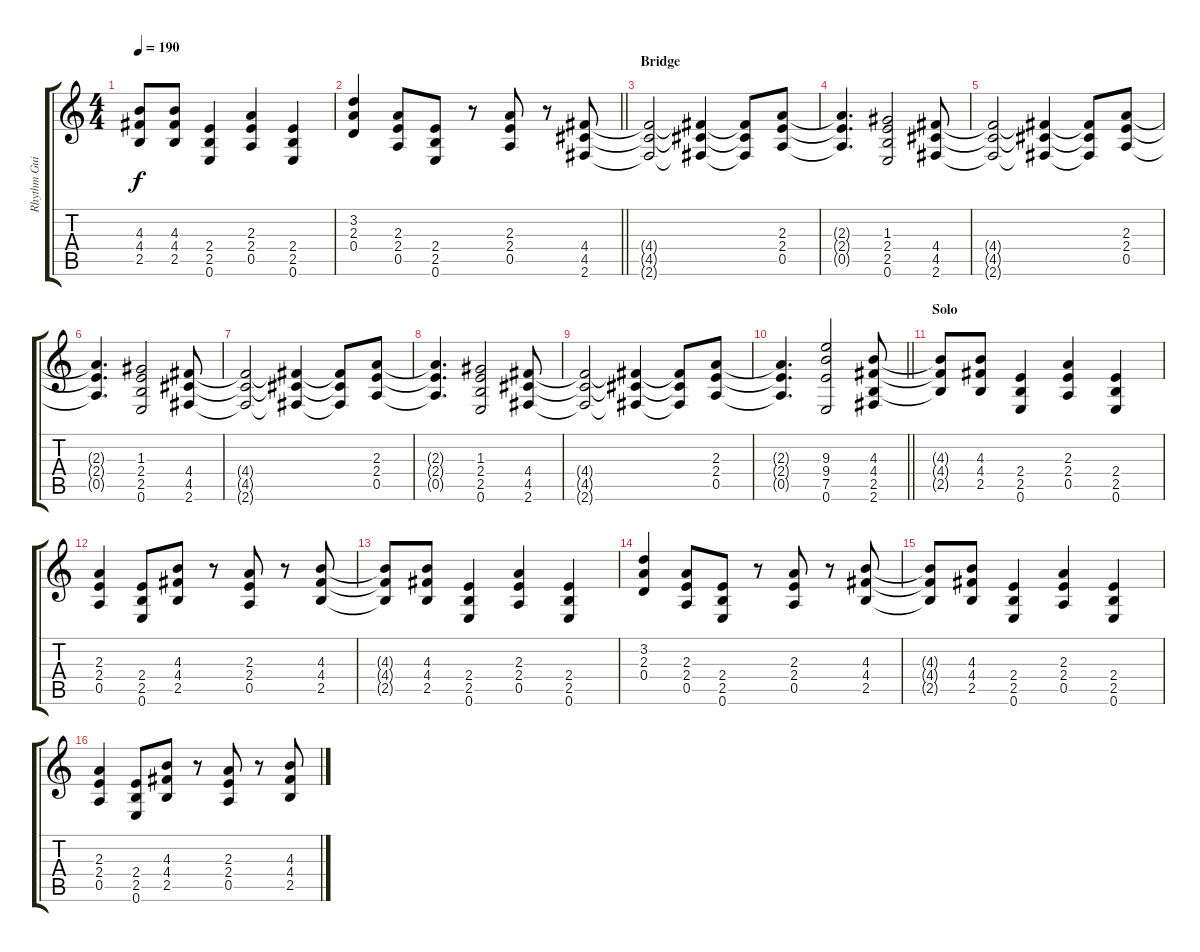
\track ("Rhythm Guitar" "Rhythm Gui") {instrument overdrivenguitar}
\staff {score tabs}
\tuning (E4 B3 G3 D3 A2 E2) {hide}
\ts (4 4)
\tempo 190
\clef g2
\ks c
(4.3{t} 4.4{t} 2.5{t}).8{dy f} (4.3 4.4 2.5).8 (2.4 2.5 0.6).4 (2.3 2.4 0.5).4 (2.4 2.5 0.6).4 |
\barLineRight lightlight
(3.2 2.3 0.4).4 (2.3 2.4 0.5).8 (2.4 2.5 0.6).8 r.8 (2.3 2.4 0.5).8 r.8 (4.4 4.5 2.6).8 |
\section ("" "Bridge")
(4.4{t} 4.5{t} 2.6{t}).2 (4.4{t} 4.5{t} 2.6{t}).4 (4.4{t} 4.5{t} 2.6{t}).8 (2.3 2.4 0.5).8 |
(2.3{t} 2.4{t} 0.5{t}).4{d} (1.3 2.4 2.5 0.6).2 (4.4 4.5 2.6).8 |
(4.4{t} 4.5{t} 2.6{t}).2 (4.4{t} 4.5{t} 2.6{t}).4 (4.4{t} 4.5{t} 2.6{t}).8 (2.3 2.4 0.5).8 |
(2.3{t} 2.4{t} 0.5{t}).4{d} (1.3 2.4 2.5 0.6).2 (4.4 4.5 2.6).8 |
(4.4{t} 4.5{t} 2.6{t}).2 (4.4{t} 4.5{t} 2.6{t}).4 (4.4{t} 4.5{t} 2.6{t}).8 (2.3 2.4 0.5).8 |
(2.3{t} 2.4{t} 0.5{t}).4{d} (1.3 2.4 2.5 0.6).2 (4.4 4.5 2.6).8 |
(4.4{t} 4.5{t} 2.6{t}).2 (4.4{t} 4.5{t} 2.6{t}).4 (4.4{t} 4.5{t} 2.6{t}).8 (2.3 2.4 0.5).8 |
\barLineRight lightlight
(2.3{t} 2.4{t} 0.5{t}).4{d} (9.3 9.4 7.5 0.6).2 (4.3 4.4 2.5 2.6).8 |
\section ("" "Solo")
(4.3{t} 4.4{t} 2.5{t}).8 (4.3 4.4 2.5).8 (2.4 2.5 0.6).4 (2.3 2.4 0.5).4 (2.4 2.5 0.6).4 |
(2.3 2.4 0.5).4 (2.4 2.5 0.6).8 (4.3 4.4 2.5).8 r.8 (2.3 2.4 0.5).8 r.8 (4.3 4.4 2.5).8 |
(4.3{t} 4.4{t} 2.5{t}).8 (4.3 4.4 2.5).8 (2.4 2.5 0.6).4 (2.3 2.4 0.5).4 (2.4 2.5 0.6).4 |
(3.2 2.3 0.4).4 (2.3 2.4 0.5).8 (2.4 2.5 0.6).8 r.8 (2.3 2.4 0.5).8 r.8 (4.3 4.4 2.5).8 |
(4.3{t} 4.4{t} 2.5{t}).8 (4.3 4.4 2.5).8 (2.4 2.5 0.6).4 (2.3 2.4 0.5).4 (2.4 2.5 0.6).4 |
(2.3 2.4 0.5).4 (2.4 2.5 0.6).8 (4.3 4.4 2.5).8 r.8 (2.3 2.4 0.5).8 r.8 (4.3 4.4 2.5).8
